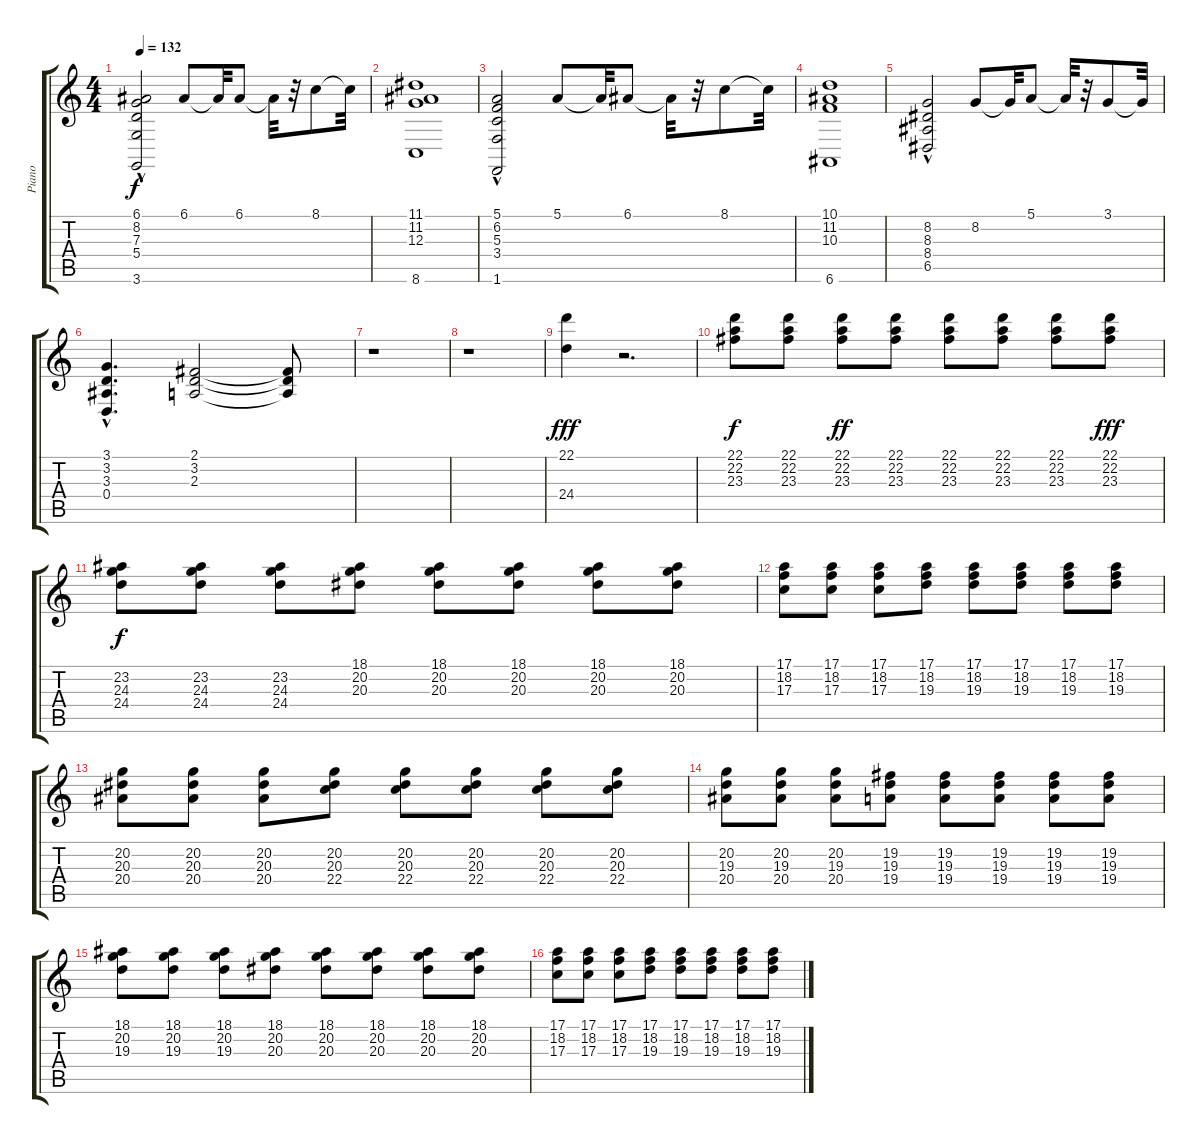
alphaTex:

\track ("Piano" "Piano") {instrument acousticgrandpiano}
\staff {score tabs}
\tuning (E4 B3 G3 D3 A2 E2) {hide}
\ts (4 4)
\tempo 132
\clef g2
\ks c
(6.1 8.2{hac} 7.3{hac} 5.4 3.6).2{dy f} 6.1.8 6.1{t}.32 6.1.8 6.1{t}.32 r.32 8.1.8 8.1{t}.32 |
(11.1 11.2 12.3 8.6).1 |
(5.1 6.2{hac} 5.3{hac} 3.4 1.6).2 5.1.8 5.1{t}.32 6.1.8 6.1{t}.32 r.32 8.1.8 8.1{t}.32 |
(10.1 11.2 10.3 6.6).1 |
(8.2 8.3{hac} 8.4{hac} 6.5).2 8.2.8 8.2{t}.32 5.1.8 5.1{t}.32 r.32 3.1.8 3.1{t}.32 |
(3.1{hac} 3.2{hac} 3.3{hac} 0.4).4{d} (2.1 3.2 2.3).2 (2.1{t} 3.2{t} 2.3{t}).8 |
r.1 |
r.1 |
(22.1 24.4).4{dy fff} r.2{d} |
(22.1 22.2 23.3).8{dy f} (22.1 22.2 23.3).8 (22.1 22.2 23.3).8{dy ff} (22.1 22.2 23.3).8 (22.1 22.2 23.3).8 (22.1 22.2 23.3).8 (22.1 22.2 23.3).8 (22.1 22.2 23.3).8{dy fff} |
(23.2 24.3 24.4).8{dy f} (23.2 24.3 24.4).8 (23.2 24.3 24.4).8 (18.1 20.2 20.3).8 (18.1 20.2 20.3).8 (18.1 20.2 20.3).8 (18.1 20.2 20.3).8 (18.1 20.2 20.3).8 |
(17.1 18.2 17.3).8 (17.1 18.2 17.3).8 (17.1 18.2 17.3).8 (17.1 18.2 19.3).8 (17.1 18.2 19.3).8 (17.1 18.2 19.3).8 (17.1 18.2 19.3).8 (17.1 18.2 19.3).8 |
(20.2 20.3 20.4).8 (20.2 20.3 20.4).8 (20.2 20.3 20.4).8 (20.2 20.3 22.4).8 (20.2 20.3 22.4).8 (20.2 20.3 22.4).8 (20.2 20.3 22.4).8 (20.2 20.3 22.4).8 |
(20.2 19.3 20.4).8 (20.2 19.3 20.4).8 (20.2 19.3 20.4).8 (19.2 19.3 19.4).8 (19.2 19.3 19.4).8 (19.2 19.3 19.4).8 (19.2 19.3 19.4).8 (19.2 19.3 19.4).8 |
(18.1 20.2 19.3).8 (18.1 20.2 19.3).8 (18.1 20.2 19.3).8 (18.1 20.2 20.3).8 (18.1 20.2 20.3).8 (18.1 20.2 20.3).8 (18.1 20.2 20.3).8 (18.1 20.2 20.3).8 |
(17.1 18.2 17.3).8 (17.1 18.2 17.3).8 (17.1 18.2 17.3).8 (17.1 18.2 19.3).8 (17.1 18.2 19.3).8 (17.1 18.2 19.3).8 (17.1 18.2 19.3).8 (17.1 18.2 19.3).8
